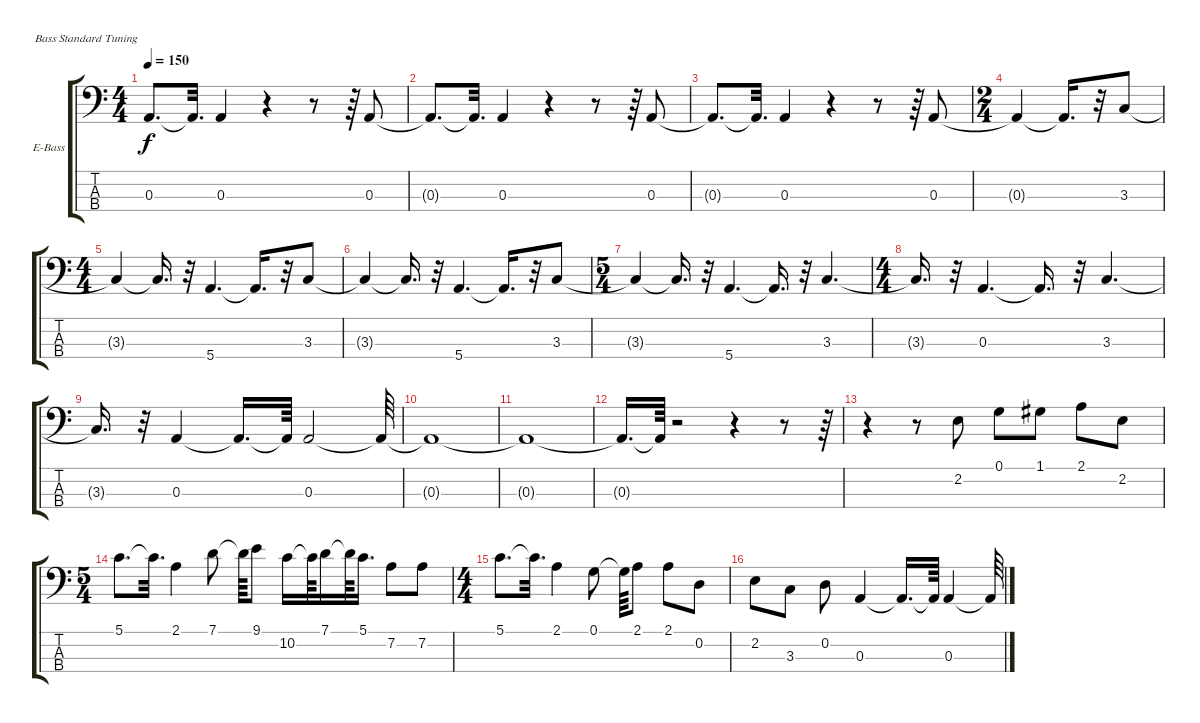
\bracketExtendMode groupsimilarinstruments
\firstSystemTrackNameOrientation horizontal
\otherSystemsTrackNameOrientation horizontal
\track ("Bass" "E-Bass") {instrument electricbassfinger}
\staff {score tabs}
\tuning (G2 D2 A1 E1)
\ts (4 4)
\tempo 150
\clef f4
\ks c
0.3{t}.8{d dy f} 0.3{t}.32{d} 0.3.4 r.4 r.8 r.64 0.3.8 |
0.3{t}.8{d} 0.3{t}.32{d} 0.3.4 r.4 r.8 r.64 0.3.8 |
0.3{t}.8{d} 0.3{t}.32{d} 0.3.4 r.4 r.8 r.64 0.3.8 |
\ts (2 4)
0.3{t}.4 0.3{t}.16{d} r.32 3.3.8 |
\ts (4 4)
3.3{t}.4 3.3{t}.16{d} r.32 5.4.4{d} 5.4{t}.16{d} r.32 3.3.8 |
3.3{t}.4 3.3{t}.16{d} r.32 5.4.4{d} 5.4{t}.16{d} r.32 3.3.8 |
\ts (5 4)
3.3{t}.4 3.3{t}.16{d} r.32 5.4.4{d} 5.4{t}.16{d} r.32 3.3.4{d} |
\ts (4 4)
3.3{t}.16{d} r.32 0.3.4{d} 0.3{t}.16{d} r.32 3.3.4{d} |
3.3{t}.16{d} r.32 0.3.4 0.3{t}.16{d} 0.3{t}.64 0.3.2 0.3{t}.64 |
0.3{t}.1 |
0.3{t}.1 |
0.3{t}.16{d} 0.3{t}.64 r.2 r.4 r.8 r.64 |
r.4 r.8 2.2.8 0.1.8 1.1.8 2.1.8 2.2.8 |
\ts (5 4)
5.1.8{d} 5.1{t}.32{d} 2.1.4 7.1.8 7.1{t}.64 9.1.8 10.2.16 10.2{t}.64 7.1.16 7.1{t}.64 5.1.16{d} 7.2.8 7.2.8 |
\ts (4 4)
5.1.8{d} 5.1{t}.32{d} 2.1.4 0.1.8 0.1{t}.64 2.1.8 2.1.8 0.2.8 |
2.2.8 3.3.8 0.2.8 0.3.4 0.3{t}.16{d} 0.3{t}.64 0.3.4 0.3{t}.64
